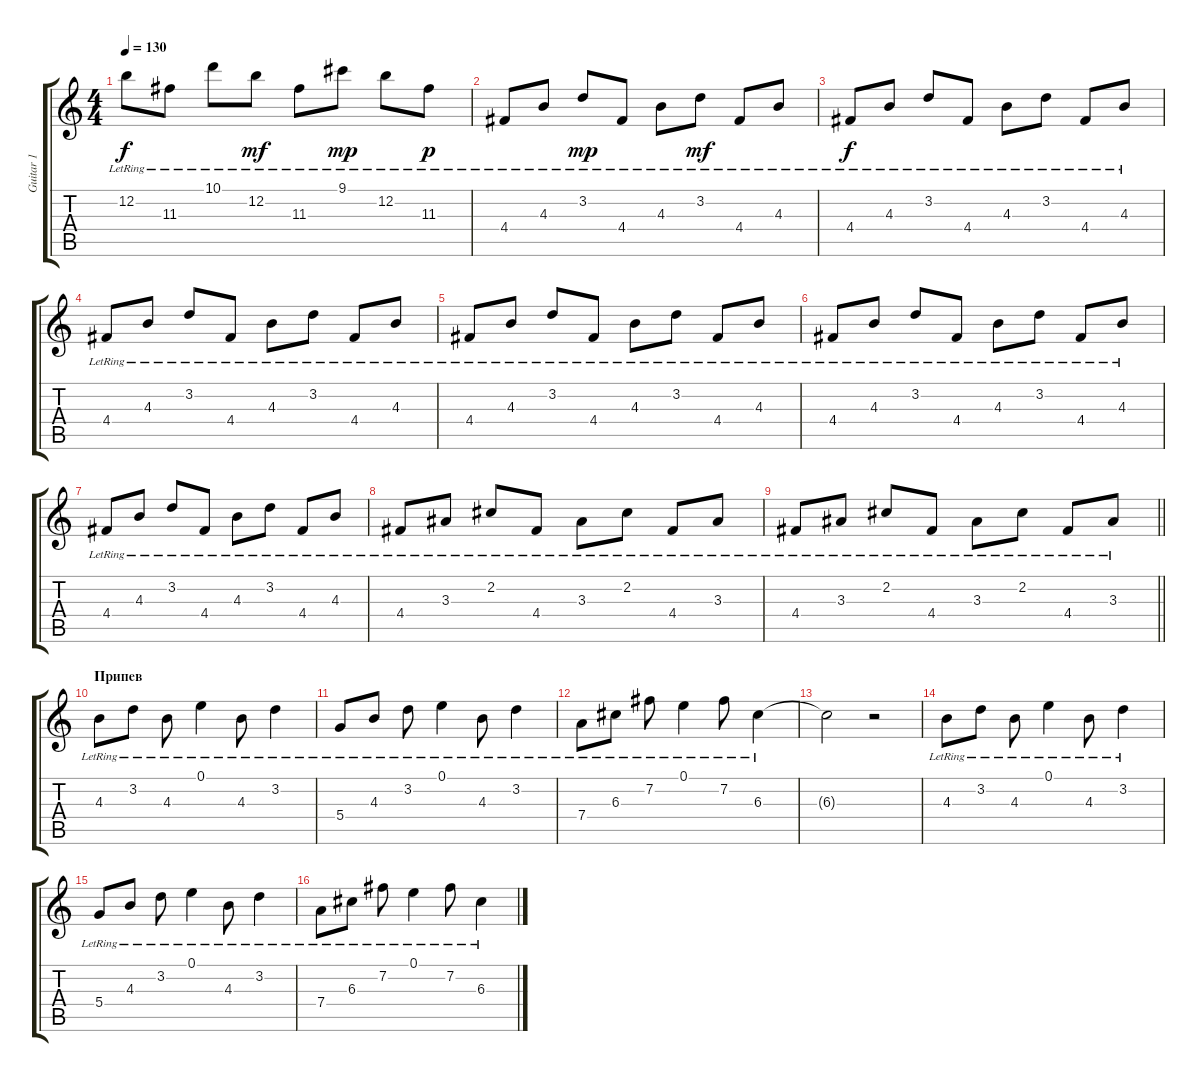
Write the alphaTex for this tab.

\track ("Guitar 1" "Guitar 1") {instrument acousticguitarsteel}
\staff {score tabs}
\tuning (E4 B3 G3 D3 A2 E2) {hide}
\ts (4 4)
\tempo 130
\clef g2
\ks c
12.2{lr}.8{dy f} 11.3{lr}.8 10.1{lr}.8 12.2{lr}.8{dy mf} 11.3{lr}.8 9.1{lr}.8{dy mp} 12.2{lr}.8 11.3{lr}.8{dy p} |
4.4{lr}.8 4.3{lr}.8 3.2{lr}.8{dy mp} 4.4{lr}.8 4.3{lr}.8 3.2{lr}.8{dy mf} 4.4{lr}.8 4.3{lr}.8 |
4.4{lr}.8{dy f} 4.3{lr}.8 3.2{lr}.8 4.4{lr}.8 4.3{lr}.8 3.2{lr}.8 4.4{lr}.8 4.3{lr}.8 |
4.4{lr}.8 4.3{lr}.8 3.2{lr}.8 4.4{lr}.8 4.3{lr}.8 3.2{lr}.8 4.4{lr}.8 4.3{lr}.8 |
4.4{lr}.8 4.3{lr}.8 3.2{lr}.8 4.4{lr}.8 4.3{lr}.8 3.2{lr}.8 4.4{lr}.8 4.3{lr}.8 |
4.4{lr}.8 4.3{lr}.8 3.2{lr}.8 4.4{lr}.8 4.3{lr}.8 3.2{lr}.8 4.4{lr}.8 4.3{lr}.8 |
4.4{lr}.8 4.3{lr}.8 3.2{lr}.8 4.4{lr}.8 4.3{lr}.8 3.2{lr}.8 4.4{lr}.8 4.3{lr}.8 |
4.4{lr}.8 3.3{lr}.8 2.2{lr}.8 4.4{lr}.8 3.3{lr}.8 2.2{lr}.8 4.4{lr}.8 3.3{lr}.8 |
\barLineRight lightlight
4.4{lr}.8 3.3{lr}.8 2.2{lr}.8 4.4{lr}.8 3.3{lr}.8 2.2{lr}.8 4.4{lr}.8 3.3{lr}.8 |
\section ("" "Припев")
4.3{lr}.8 3.2{lr}.8 4.3{lr}.8 0.1{lr}.4 4.3{lr}.8 3.2{lr}.4 |
5.4{lr}.8 4.3{lr}.8 3.2{lr}.8 0.1{lr}.4 4.3{lr}.8 3.2{lr}.4 |
7.4{lr}.8 6.3{lr}.8 7.2{lr}.8 0.1{lr}.4 7.2{lr}.8 6.3{lr}.4 |
6.3{t}.2 r.2 |
4.3{lr}.8 3.2{lr}.8 4.3{lr}.8 0.1{lr}.4 4.3{lr}.8 3.2{lr}.4 |
5.4{lr}.8 4.3{lr}.8 3.2{lr}.8 0.1{lr}.4 4.3{lr}.8 3.2{lr}.4 |
7.4{lr}.8 6.3{lr}.8 7.2{lr}.8 0.1{lr}.4 7.2{lr}.8 6.3{lr}.4
